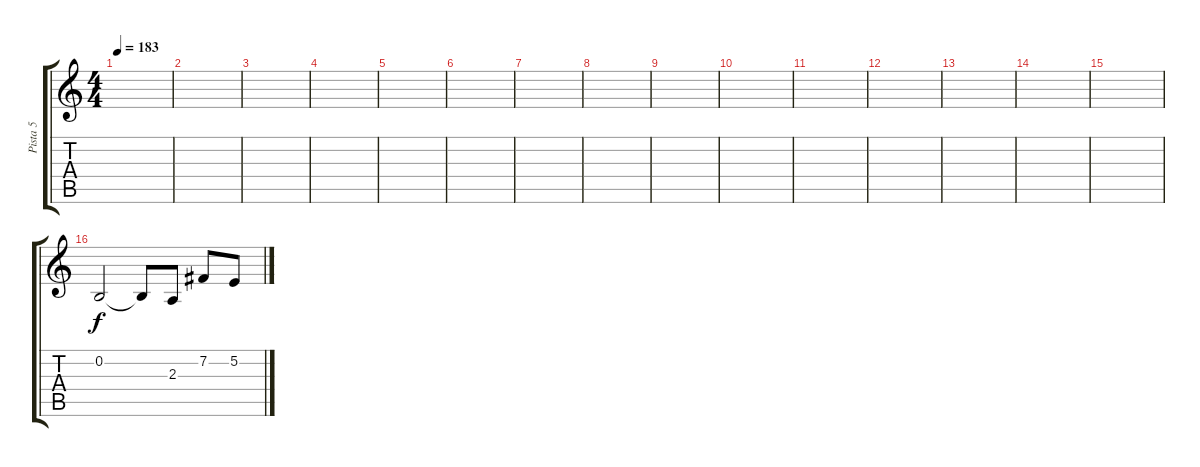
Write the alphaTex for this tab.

\track ("Pista 5" "Pista 5") {instrument electricgrandpiano}
\staff {score tabs}
\tuning (E4 B3 G3 D3 A2 E2) {hide}
\ts (4 4)
\tempo 183
\clef g2
\ks c
|
|
|
|
|
|
|
|
|
|
|
|
|
|
|
0.2.2 0.2{t}.8 2.3.8 7.2.8 5.2.8
